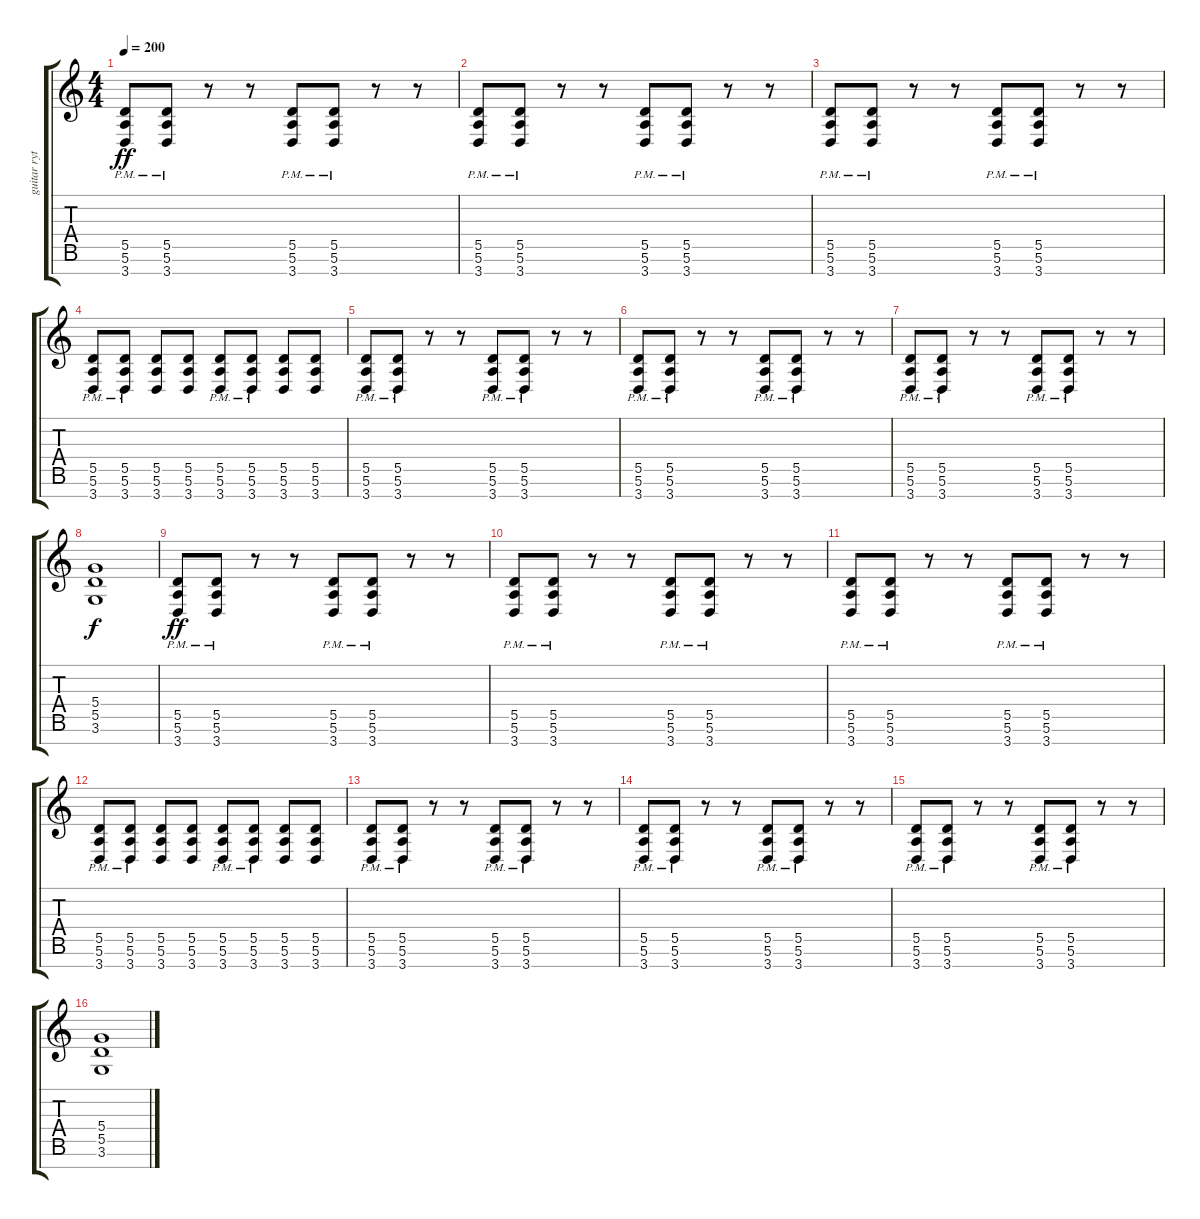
\track ("guitar rythm 1" "guitar ryt") {instrument distortionguitar}
\staff {score tabs}
\tuning (E4 B3 G3 D3 A2 E2 B1) {hide}
\ts (4 4)
\tempo 200
\clef g2
\ks c
(5.5{pm} 5.6{pm} 3.7).8{dy ff} (5.5{pm} 5.6{pm} 3.7).8 r.8 r.8 (5.5{pm} 5.6{pm} 3.7).8 (5.5{pm} 5.6{pm} 3.7).8 r.8 r.8 |
(5.5{pm} 5.6{pm} 3.7).8 (5.5{pm} 5.6{pm} 3.7).8 r.8 r.8 (5.5{pm} 5.6{pm} 3.7).8 (5.5{pm} 5.6{pm} 3.7).8 r.8 r.8 |
(5.5{pm} 5.6{pm} 3.7).8 (5.5{pm} 5.6{pm} 3.7).8 r.8 r.8 (5.5{pm} 5.6{pm} 3.7).8 (5.5{pm} 5.6{pm} 3.7).8 r.8 r.8 |
(5.5{pm} 5.6{pm} 3.7).8 (5.5{pm} 5.6{pm} 3.7).8 (5.5 5.6 3.7).8 (5.5 5.6 3.7).8 (5.5{pm} 5.6{pm} 3.7).8 (5.5{pm} 5.6{pm} 3.7).8 (5.5 5.6 3.7).8 (5.5 5.6 3.7).8 |
(5.5{pm} 5.6{pm} 3.7).8 (5.5{pm} 5.6{pm} 3.7).8 r.8 r.8 (5.5{pm} 5.6{pm} 3.7).8 (5.5{pm} 5.6{pm} 3.7).8 r.8 r.8 |
(5.5{pm} 5.6{pm} 3.7).8 (5.5{pm} 5.6{pm} 3.7).8 r.8 r.8 (5.5{pm} 5.6{pm} 3.7).8 (5.5{pm} 5.6{pm} 3.7).8 r.8 r.8 |
(5.5{pm} 5.6{pm} 3.7).8 (5.5{pm} 5.6{pm} 3.7).8 r.8 r.8 (5.5{pm} 5.6{pm} 3.7).8 (5.5{pm} 5.6{pm} 3.7).8 r.8 r.8 |
(5.4 5.5 3.6).1{dy f} |
(5.5{pm} 5.6{pm} 3.7).8{dy ff} (5.5{pm} 5.6{pm} 3.7).8 r.8 r.8 (5.5{pm} 5.6{pm} 3.7).8 (5.5{pm} 5.6{pm} 3.7).8 r.8 r.8 |
(5.5{pm} 5.6{pm} 3.7).8 (5.5{pm} 5.6{pm} 3.7).8 r.8 r.8 (5.5{pm} 5.6{pm} 3.7).8 (5.5{pm} 5.6{pm} 3.7).8 r.8 r.8 |
(5.5{pm} 5.6{pm} 3.7).8 (5.5{pm} 5.6{pm} 3.7).8 r.8 r.8 (5.5{pm} 5.6{pm} 3.7).8 (5.5{pm} 5.6{pm} 3.7).8 r.8 r.8 |
(5.5{pm} 5.6{pm} 3.7).8 (5.5{pm} 5.6{pm} 3.7).8 (5.5 5.6 3.7).8 (5.5 5.6 3.7).8 (5.5{pm} 5.6{pm} 3.7).8 (5.5{pm} 5.6{pm} 3.7).8 (5.5 5.6 3.7).8 (5.5 5.6 3.7).8 |
(5.5{pm} 5.6{pm} 3.7).8 (5.5{pm} 5.6{pm} 3.7).8 r.8 r.8 (5.5{pm} 5.6{pm} 3.7).8 (5.5{pm} 5.6{pm} 3.7).8 r.8 r.8 |
(5.5{pm} 5.6{pm} 3.7).8 (5.5{pm} 5.6{pm} 3.7).8 r.8 r.8 (5.5{pm} 5.6{pm} 3.7).8 (5.5{pm} 5.6{pm} 3.7).8 r.8 r.8 |
(5.5{pm} 5.6{pm} 3.7).8 (5.5{pm} 5.6{pm} 3.7).8 r.8 r.8 (5.5{pm} 5.6{pm} 3.7).8 (5.5{pm} 5.6{pm} 3.7).8 r.8 r.8 |
(5.4 5.5 3.6).1
